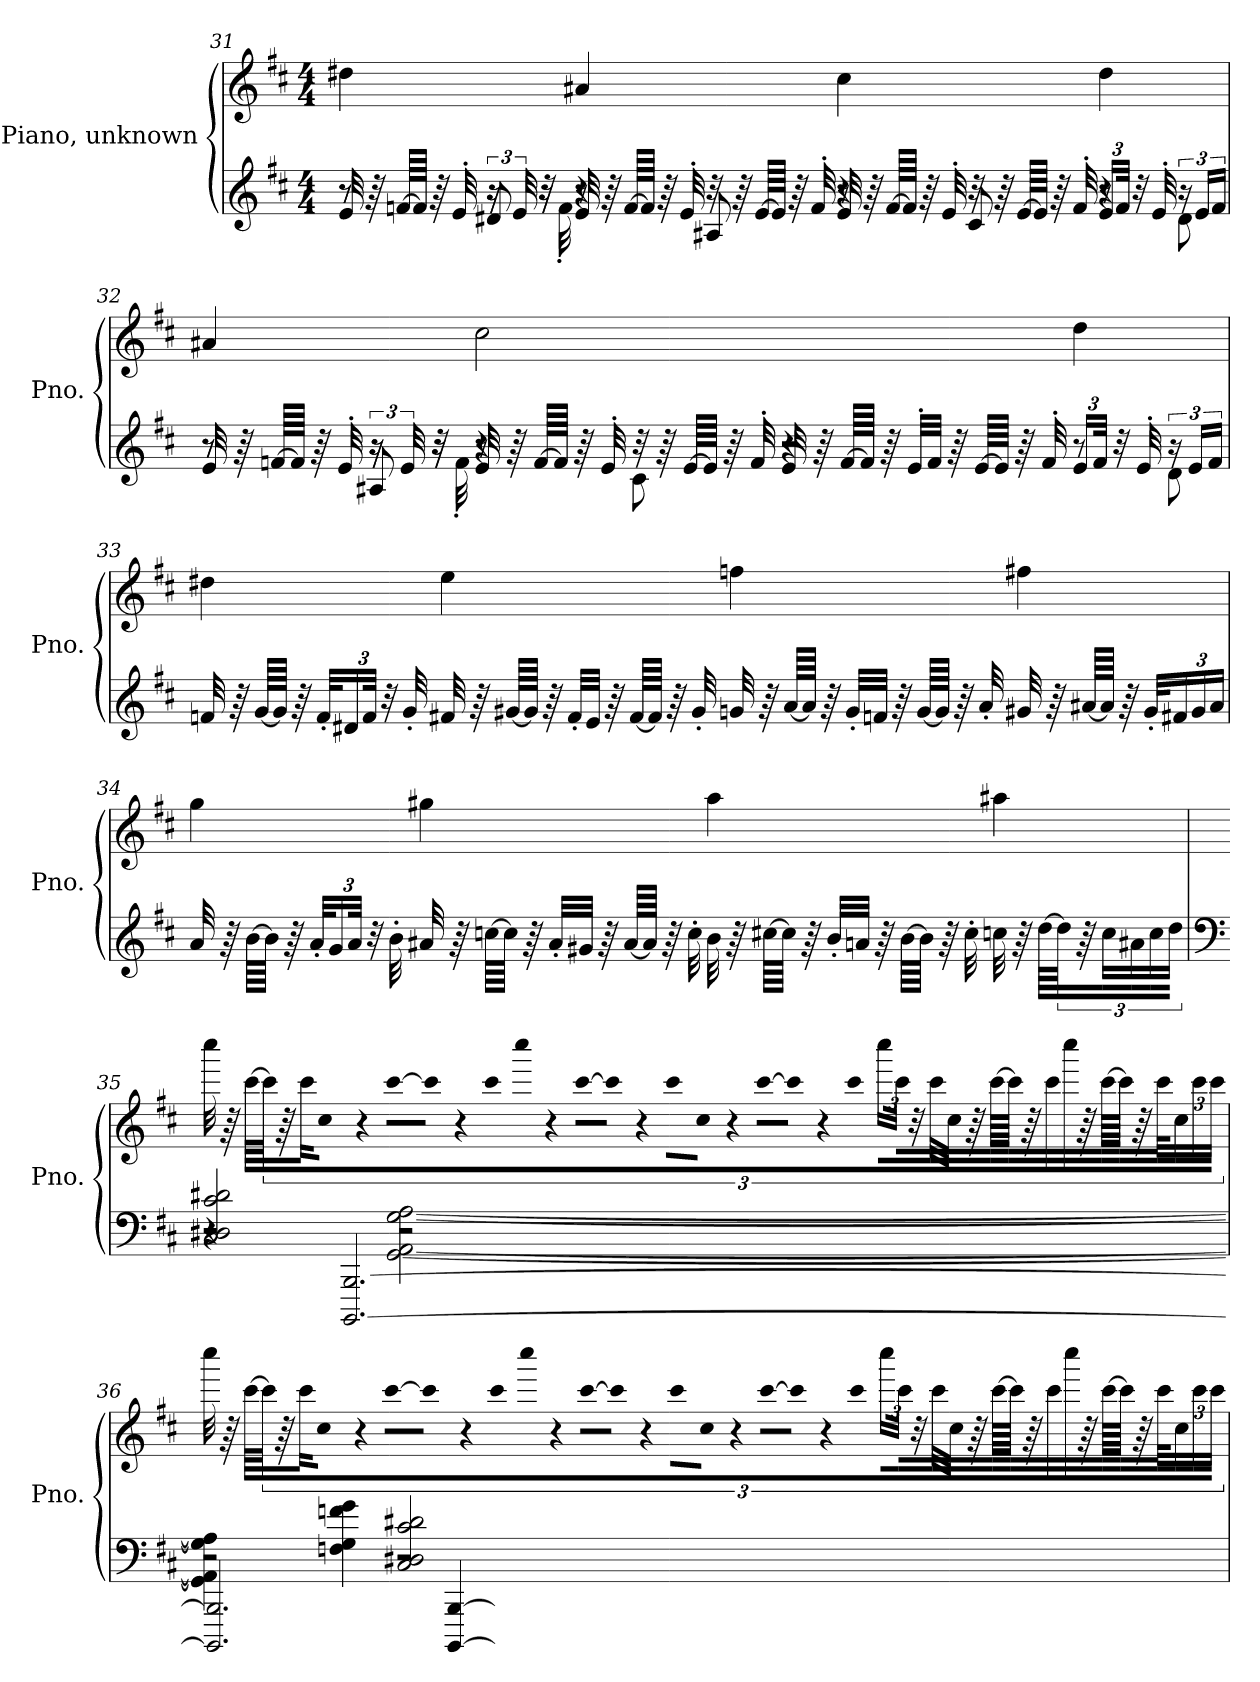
**kern	**kern
*part1	*part1
*staff2	*staff1
*I"Piano, unknown	*
*I'Pno.	*
!!LO:PB:g=z
*clefG2	*clefG2
*k[f#c#]	*k[f#c#]
*M4/4	*M4/4
=31	=31
*^	*
*	*^	*
32e/	8r	8r	4dd#X\
64r	.	.	.
[64fn/LLLL	.	.	.
64f/JJJJ]	.	.	.
64r	.	.	.
32e'/	.	.	.
24r	16r	8d#X/	.
48e/	.	.	.
16r	32r	.	.
.	32f'\	.	.
32e/	4r	8r	4a#X/
64r	.	.	.
[64f/LLLL	.	.	.
64f/JJJJ]	.	.	.
64r	.	.	.
32e'/	.	.	.
32r	.	8A#X/	.
64r	.	.	.
[64e/LLLL	.	.	.
64e/JJJJ]	.	.	.
64r	.	.	.
32f'/	.	.	.
32e/	4r	8r	4cc#\
64r	.	.	.
[64f/LLLL	.	.	.
64f/JJJJ]	.	.	.
64r	.	.	.
32e'/	.	.	.
32r	.	8c#/	.
64r	.	.	.
[64e/LLLL	.	.	.
64e/JJJJ]	.	.	.
64r	.	.	.
32f'/	.	.	.
*Xbrackettup	*	*	*
24e/LL	8r	4r	4dd#\
48f/JJk	.	.	.
32r	.	.	.
32e'/	.	.	.
*brackettup	*	*	*
24r	8d#\	.	.
24e/LL	.	.	.
24f/JJ	.	.	.
!!LO:LB:g=z
=32	=32	=32	=32
32e/	8r	8r	4a#X/
64r	.	.	.
[64fn/LLLL	.	.	.
64f/JJJJ]	.	.	.
64r	.	.	.
32e'/	.	.	.
24r	16r	8A#X/	.
48e/	.	.	.
16r	32r	.	.
.	32f'\	.	.
32e/	8r	4r	2cc#\
64r	.	.	.
[64f/LLLL	.	.	.
64f/JJJJ]	.	.	.
64r	.	.	.
32e'/	.	.	.
32r	8c#\	.	.
64r	.	.	.
[64e/LLLL	.	.	.
64e/JJJJ]	.	.	.
64r	.	.	.
32f'/	.	.	.
32e/	4r	2r	.
64r	.	.	.
[64f/LLLL	.	.	.
64f/JJJJ]	.	.	.
64r	.	.	.
32e'/LLL	.	.	.
32f/JJJ	.	.	.
64r	.	.	.
[64e/LLLL	.	.	.
64e/JJJJ]	.	.	.
64r	.	.	.
32f'/	.	.	.
*Xbrackettup	*	*	*
24e/LL	8r	.	4dd\
48f/JJk	.	.	.
32r	.	.	.
32e'/	.	.	.
*brackettup	*	*	*
24r	8d\	.	.
24e/LL	.	.	.
24f/JJ	.	.	.
*v	*v	*v	*
!!LO:LB:g=z
=33	=33
32fn/	4dd#X\
64r	.
[64g/LLLL	.
64g/JJJJ]	.
64r	.
32f'/KLL	.
*Xbrackettup	*
24d#X/	.
48f/JJk	.
32r	.
32g'/	.
32f#X/	4ee\
64r	.
[64g#X/LLLL	.
64g#/JJJJ]	.
64r	.
32f#'/LLL	.
32e/JJJ	.
64r	.
[64f#/LLLL	.
64f#/JJJJ]	.
64r	.
32g#'/	.
32gn/	4ffn\
64r	.
[64a/LLLL	.
64a/JJJJ]	.
64r	.
32g'/LLL	.
32fn/JJJ	.
64r	.
[64g/LLLL	.
64g/JJJJ]	.
64r	.
32a'/	.
32g#X/	4ff#X\
64r	.
[64a#X/LLLL	.
64a#/JJJJ]	.
64r	.
32g#'/KLL	.
24f#X/	.
24g#/	.
24a#/JJ	.
!!LO:LB:g=z
=34	=34
32a/	4gg\
64r	.
[64b\LLLL	.
64b\JJJJ]	.
64r	.
32a'/KLL	.
24g/	.
48a/JJk	.
32r	.
32b'\	.
32a#X/	4gg#X\
64r	.
[64ccn\LLLL	.
64cc\JJJJ]	.
64r	.
32a#'/LLL	.
32g#X/JJJ	.
64r	.
[64a#/LLLL	.
64a#/JJJJ]	.
64r	.
32cc'\	.
32b\	4aa\
64r	.
[64cc#X\LLLL	.
64cc#\JJJJ]	.
64r	.
32b'/LLL	.
32an/JJJ	.
64r	.
[64b\LLLL	.
64b\JJJJ]	.
64r	.
32cc#'\	.
32ccn\	4aa#X\
64r	.
[64dd\LLLL	.
*brackettup	*
96dd\JJJJ]	.
96r	.
24cc\LL	.
*Xbrackettup	*
24a#X\	.
24cc\	.
24dd\JJ	.
!!LO:LB:g=z
=35	=35
*clefF4	*
*^	*
*	*^	*
2C#/ 2D#X/ 2c#/ 2d#X/	2r	4r	32cccc#\
.	.	.	64r
.	.	.	[64ccc#\LLLL
.	.	.	96ccc#\JJJJ]
.	.	.	96r
.	.	.	24ccc#\LL
.	.	.	32cc#\JJk
.	.	.	64r
.	.	.	[64ccc#\LLLL
.	.	.	64ccc#\JJJJ]
.	.	.	64r
.	.	.	32ccc#\
.	.	[2.BBBB/ [2.BBB/	32cccc#\
.	.	.	64r
.	.	.	[64ccc#\LLLL
.	.	.	64ccc#\JJJJ]
.	.	.	64r
.	.	.	32ccc#\LLL
.	.	.	32cc#\JJJ
.	.	.	64r
.	.	.	[64ccc#\LLLL
.	.	.	64ccc#\JJJJ]
.	.	.	64r
.	.	.	32ccc#\
*	*	*	*Xbrackettup
2r	[2GG\ [2AA\ [2G\ [2A\	.	24cccc#\LL
.	.	.	48ccc#\JJk
.	.	.	32r
.	.	.	32ccc#\LLL
.	.	.	32cc#\JJJ
.	.	.	64r
.	.	.	[64ccc#\LLLL
.	.	.	64ccc#\JJJJ]
.	.	.	64r
.	.	.	32ccc#\
.	.	.	32cccc#\
.	.	.	64r
.	.	.	[64ccc#\LLLL
.	.	.	64ccc#\JJJJ]
.	.	.	64r
.	.	.	32ccc#\KLL
.	.	.	24cc#\
.	.	.	24ccc#\
.	.	.	24ccc#\JJ
!!LO:LB:g=z
=36	=36	=36	=36
2r	4GG\] 4AA\] 4G\] 4A\]	2.BBBB/] 2.BBB/]	32cccc#\
.	.	.	64r
.	.	.	[64ccc#\LLLL
*	*	*	*brackettup
.	.	.	96ccc#\JJJJ]
.	.	.	96r
.	.	.	24ccc#\LL
.	.	.	32cc#\JJk
.	.	.	64r
.	.	.	[64ccc#\LLLL
.	.	.	64ccc#\JJJJ]
.	.	.	64r
.	.	.	32ccc#\
.	4Fn\ 4G\ 4fn\ 4g\	.	32cccc#\
.	.	.	64r
.	.	.	[64ccc#\LLLL
.	.	.	64ccc#\JJJJ]
.	.	.	64r
.	.	.	32ccc#\LLL
.	.	.	32cc#\JJJ
.	.	.	64r
.	.	.	[64ccc#\LLLL
.	.	.	64ccc#\JJJJ]
.	.	.	64r
.	.	.	32ccc#\
*	*	*	*Xbrackettup
2C#/ 2D#X/ 2c#/ 2d#X/	2r	.	24cccc#\LL
.	.	.	48ccc#\JJk
.	.	.	32r
.	.	.	32ccc#\LLL
.	.	.	32cc#\JJJ
.	.	.	64r
.	.	.	[64ccc#\LLLL
.	.	.	64ccc#\JJJJ]
.	.	.	64r
.	.	.	32ccc#\
.	.	[4BBBB/ [4BBB/	32cccc#\
.	.	.	64r
.	.	.	[64ccc#\LLLL
.	.	.	64ccc#\JJJJ]
.	.	.	64r
.	.	.	32ccc#\KLL
.	.	.	24cc#\
.	.	.	24ccc#\
.	.	.	24ccc#\JJ
*v	*v	*v	*
=	=
*-	*-
